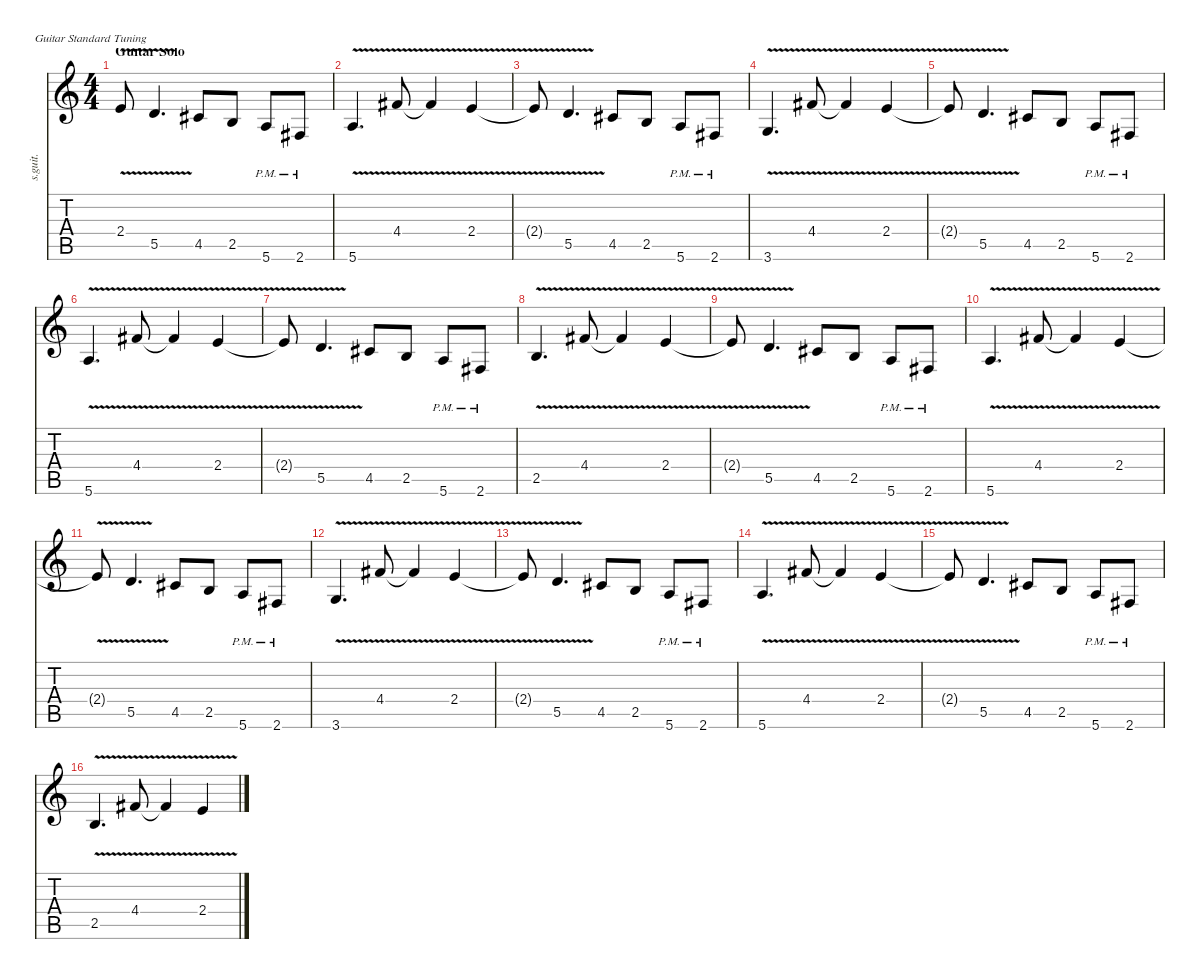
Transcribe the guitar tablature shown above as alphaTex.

\defaultSystemsLayout 4
\hideDynamics
\bracketExtendMode nobrackets
\track ("Kirk Hammett - Guitar Harmonies" "s.guit.") {instrument distortionguitar}
\staff {score tabs}
\tuning (E4 B3 G3 D3 A2 E2)
\ts (4 4)
\section ("" "Guitar Solo")
\tempo (142 hide)
\clef g2
\ks c
2.4{v t}.8{lyrics (0 "") lyrics (1 "") lyrics (2 "") lyrics (3 "") lyrics (4 "") dy ff} 5.5{v}.4{d lyrics (0 "") lyrics (1 "") lyrics (2 "") lyrics (3 "") lyrics (4 "")} 4.5{acc #}.8{lyrics (0 "") lyrics (1 "") lyrics (2 "") lyrics (3 "") lyrics (4 "")} 2.5.8{lyrics (0 "") lyrics (1 "") lyrics (2 "") lyrics (3 "") lyrics (4 "")} 5.6{pm}.8{lyrics (0 "") lyrics (1 "") lyrics (2 "") lyrics (3 "") lyrics (4 "")} 2.6{pm acc #}.8{lyrics (0 "") lyrics (1 "") lyrics (2 "") lyrics (3 "") lyrics (4 "")} |
5.6{v}.4{d lyrics (0 "") lyrics (1 "") lyrics (2 "") lyrics (3 "") lyrics (4 "")} 4.4{v acc #}.8{lyrics (0 "") lyrics (1 "") lyrics (2 "") lyrics (3 "") lyrics (4 "")} 4.4{v t acc #}.4{lyrics (0 "") lyrics (1 "") lyrics (2 "") lyrics (3 "") lyrics (4 "") dy fff} 2.4{v}.4{lyrics (0 "") lyrics (1 "") lyrics (2 "") lyrics (3 "") lyrics (4 "") dy ff} |
2.4{v t}.8{lyrics (0 "") lyrics (1 "") lyrics (2 "") lyrics (3 "") lyrics (4 "")} 5.5{v}.4{d lyrics (0 "") lyrics (1 "") lyrics (2 "") lyrics (3 "") lyrics (4 "")} 4.5{acc #}.8{lyrics (0 "") lyrics (1 "") lyrics (2 "") lyrics (3 "") lyrics (4 "")} 2.5.8{lyrics (0 "") lyrics (1 "") lyrics (2 "") lyrics (3 "") lyrics (4 "")} 5.6{pm}.8{lyrics (0 "") lyrics (1 "") lyrics (2 "") lyrics (3 "") lyrics (4 "")} 2.6{pm acc #}.8{lyrics (0 "") lyrics (1 "") lyrics (2 "") lyrics (3 "") lyrics (4 "")} |
3.6{v}.4{d lyrics (0 "") lyrics (1 "") lyrics (2 "") lyrics (3 "") lyrics (4 "")} 4.4{v acc #}.8{lyrics (0 "") lyrics (1 "") lyrics (2 "") lyrics (3 "") lyrics (4 "")} 4.4{v t acc #}.4{lyrics (0 "") lyrics (1 "") lyrics (2 "") lyrics (3 "") lyrics (4 "") dy fff} 2.4{v}.4{lyrics (0 "") lyrics (1 "") lyrics (2 "") lyrics (3 "") lyrics (4 "") dy ff} |
2.4{v t}.8{lyrics (0 "") lyrics (1 "") lyrics (2 "") lyrics (3 "") lyrics (4 "")} 5.5{v}.4{d lyrics (0 "") lyrics (1 "") lyrics (2 "") lyrics (3 "") lyrics (4 "")} 4.5{acc #}.8{lyrics (0 "") lyrics (1 "") lyrics (2 "") lyrics (3 "") lyrics (4 "")} 2.5.8{lyrics (0 "") lyrics (1 "") lyrics (2 "") lyrics (3 "") lyrics (4 "")} 5.6{pm}.8{lyrics (0 "") lyrics (1 "") lyrics (2 "") lyrics (3 "") lyrics (4 "")} 2.6{pm acc #}.8{lyrics (0 "") lyrics (1 "") lyrics (2 "") lyrics (3 "") lyrics (4 "")} |
5.6{v}.4{d lyrics (0 "") lyrics (1 "") lyrics (2 "") lyrics (3 "") lyrics (4 "")} 4.4{v acc #}.8{lyrics (0 "") lyrics (1 "") lyrics (2 "") lyrics (3 "") lyrics (4 "")} 4.4{v t acc #}.4{lyrics (0 "") lyrics (1 "") lyrics (2 "") lyrics (3 "") lyrics (4 "") dy fff} 2.4{v}.4{lyrics (0 "") lyrics (1 "") lyrics (2 "") lyrics (3 "") lyrics (4 "") dy ff} |
2.4{v t}.8{lyrics (0 "") lyrics (1 "") lyrics (2 "") lyrics (3 "") lyrics (4 "")} 5.5{v}.4{d lyrics (0 "") lyrics (1 "") lyrics (2 "") lyrics (3 "") lyrics (4 "")} 4.5{acc #}.8{lyrics (0 "") lyrics (1 "") lyrics (2 "") lyrics (3 "") lyrics (4 "")} 2.5.8{lyrics (0 "") lyrics (1 "") lyrics (2 "") lyrics (3 "") lyrics (4 "")} 5.6{pm}.8{lyrics (0 "") lyrics (1 "") lyrics (2 "") lyrics (3 "") lyrics (4 "")} 2.6{pm acc #}.8{lyrics (0 "") lyrics (1 "") lyrics (2 "") lyrics (3 "") lyrics (4 "")} |
2.5{v}.4{d lyrics (0 "") lyrics (1 "") lyrics (2 "") lyrics (3 "") lyrics (4 "")} 4.4{v acc #}.8{lyrics (0 "") lyrics (1 "") lyrics (2 "") lyrics (3 "") lyrics (4 "")} 4.4{v t acc #}.4{lyrics (0 "") lyrics (1 "") lyrics (2 "") lyrics (3 "") lyrics (4 "") dy fff} 2.4{v}.4{lyrics (0 "") lyrics (1 "") lyrics (2 "") lyrics (3 "") lyrics (4 "") dy ff} |
2.4{v t}.8{lyrics (0 "") lyrics (1 "") lyrics (2 "") lyrics (3 "") lyrics (4 "")} 5.5{v}.4{d lyrics (0 "") lyrics (1 "") lyrics (2 "") lyrics (3 "") lyrics (4 "")} 4.5{acc #}.8{lyrics (0 "") lyrics (1 "") lyrics (2 "") lyrics (3 "") lyrics (4 "")} 2.5.8{lyrics (0 "") lyrics (1 "") lyrics (2 "") lyrics (3 "") lyrics (4 "")} 5.6{pm}.8{lyrics (0 "") lyrics (1 "") lyrics (2 "") lyrics (3 "") lyrics (4 "")} 2.6{pm acc #}.8{lyrics (0 "") lyrics (1 "") lyrics (2 "") lyrics (3 "") lyrics (4 "")} |
5.6{v}.4{d lyrics (0 "") lyrics (1 "") lyrics (2 "") lyrics (3 "") lyrics (4 "")} 4.4{v acc #}.8{lyrics (0 "") lyrics (1 "") lyrics (2 "") lyrics (3 "") lyrics (4 "")} 4.4{v t acc #}.4{lyrics (0 "") lyrics (1 "") lyrics (2 "") lyrics (3 "") lyrics (4 "") dy fff} 2.4{v}.4{lyrics (0 "") lyrics (1 "") lyrics (2 "") lyrics (3 "") lyrics (4 "") dy ff} |
2.4{v t}.8{lyrics (0 "") lyrics (1 "") lyrics (2 "") lyrics (3 "") lyrics (4 "")} 5.5{v}.4{d lyrics (0 "") lyrics (1 "") lyrics (2 "") lyrics (3 "") lyrics (4 "")} 4.5{acc #}.8{lyrics (0 "") lyrics (1 "") lyrics (2 "") lyrics (3 "") lyrics (4 "")} 2.5.8{lyrics (0 "") lyrics (1 "") lyrics (2 "") lyrics (3 "") lyrics (4 "")} 5.6{pm}.8{lyrics (0 "") lyrics (1 "") lyrics (2 "") lyrics (3 "") lyrics (4 "")} 2.6{pm acc #}.8{lyrics (0 "") lyrics (1 "") lyrics (2 "") lyrics (3 "") lyrics (4 "")} |
3.6{v}.4{d lyrics (0 "") lyrics (1 "") lyrics (2 "") lyrics (3 "") lyrics (4 "")} 4.4{v acc #}.8{lyrics (0 "") lyrics (1 "") lyrics (2 "") lyrics (3 "") lyrics (4 "")} 4.4{v t acc #}.4{lyrics (0 "") lyrics (1 "") lyrics (2 "") lyrics (3 "") lyrics (4 "") dy fff} 2.4{v}.4{lyrics (0 "") lyrics (1 "") lyrics (2 "") lyrics (3 "") lyrics (4 "") dy ff} |
2.4{v t}.8{lyrics (0 "") lyrics (1 "") lyrics (2 "") lyrics (3 "") lyrics (4 "")} 5.5{v}.4{d lyrics (0 "") lyrics (1 "") lyrics (2 "") lyrics (3 "") lyrics (4 "")} 4.5{acc #}.8{lyrics (0 "") lyrics (1 "") lyrics (2 "") lyrics (3 "") lyrics (4 "")} 2.5.8{lyrics (0 "") lyrics (1 "") lyrics (2 "") lyrics (3 "") lyrics (4 "")} 5.6{pm}.8{lyrics (0 "") lyrics (1 "") lyrics (2 "") lyrics (3 "") lyrics (4 "")} 2.6{pm acc #}.8{lyrics (0 "") lyrics (1 "") lyrics (2 "") lyrics (3 "") lyrics (4 "")} |
5.6{v}.4{d lyrics (0 "") lyrics (1 "") lyrics (2 "") lyrics (3 "") lyrics (4 "")} 4.4{v acc #}.8{lyrics (0 "") lyrics (1 "") lyrics (2 "") lyrics (3 "") lyrics (4 "")} 4.4{v t acc #}.4{lyrics (0 "") lyrics (1 "") lyrics (2 "") lyrics (3 "") lyrics (4 "") dy fff} 2.4{v}.4{lyrics (0 "") lyrics (1 "") lyrics (2 "") lyrics (3 "") lyrics (4 "") dy ff} |
2.4{v t}.8{lyrics (0 "") lyrics (1 "") lyrics (2 "") lyrics (3 "") lyrics (4 "")} 5.5{v}.4{d lyrics (0 "") lyrics (1 "") lyrics (2 "") lyrics (3 "") lyrics (4 "")} 4.5{acc #}.8{lyrics (0 "") lyrics (1 "") lyrics (2 "") lyrics (3 "") lyrics (4 "")} 2.5.8{lyrics (0 "") lyrics (1 "") lyrics (2 "") lyrics (3 "") lyrics (4 "")} 5.6{pm}.8{lyrics (0 "") lyrics (1 "") lyrics (2 "") lyrics (3 "") lyrics (4 "")} 2.6{pm acc #}.8{lyrics (0 "") lyrics (1 "") lyrics (2 "") lyrics (3 "") lyrics (4 "")} |
2.5{v}.4{d lyrics (0 "") lyrics (1 "") lyrics (2 "") lyrics (3 "") lyrics (4 "")} 4.4{v acc #}.8{lyrics (0 "") lyrics (1 "") lyrics (2 "") lyrics (3 "") lyrics (4 "")} 4.4{v t acc #}.4{lyrics (0 "") lyrics (1 "") lyrics (2 "") lyrics (3 "") lyrics (4 "") dy fff} 2.4{v}.4{lyrics (0 "") lyrics (1 "") lyrics (2 "") lyrics (3 "") lyrics (4 "") dy ff}
